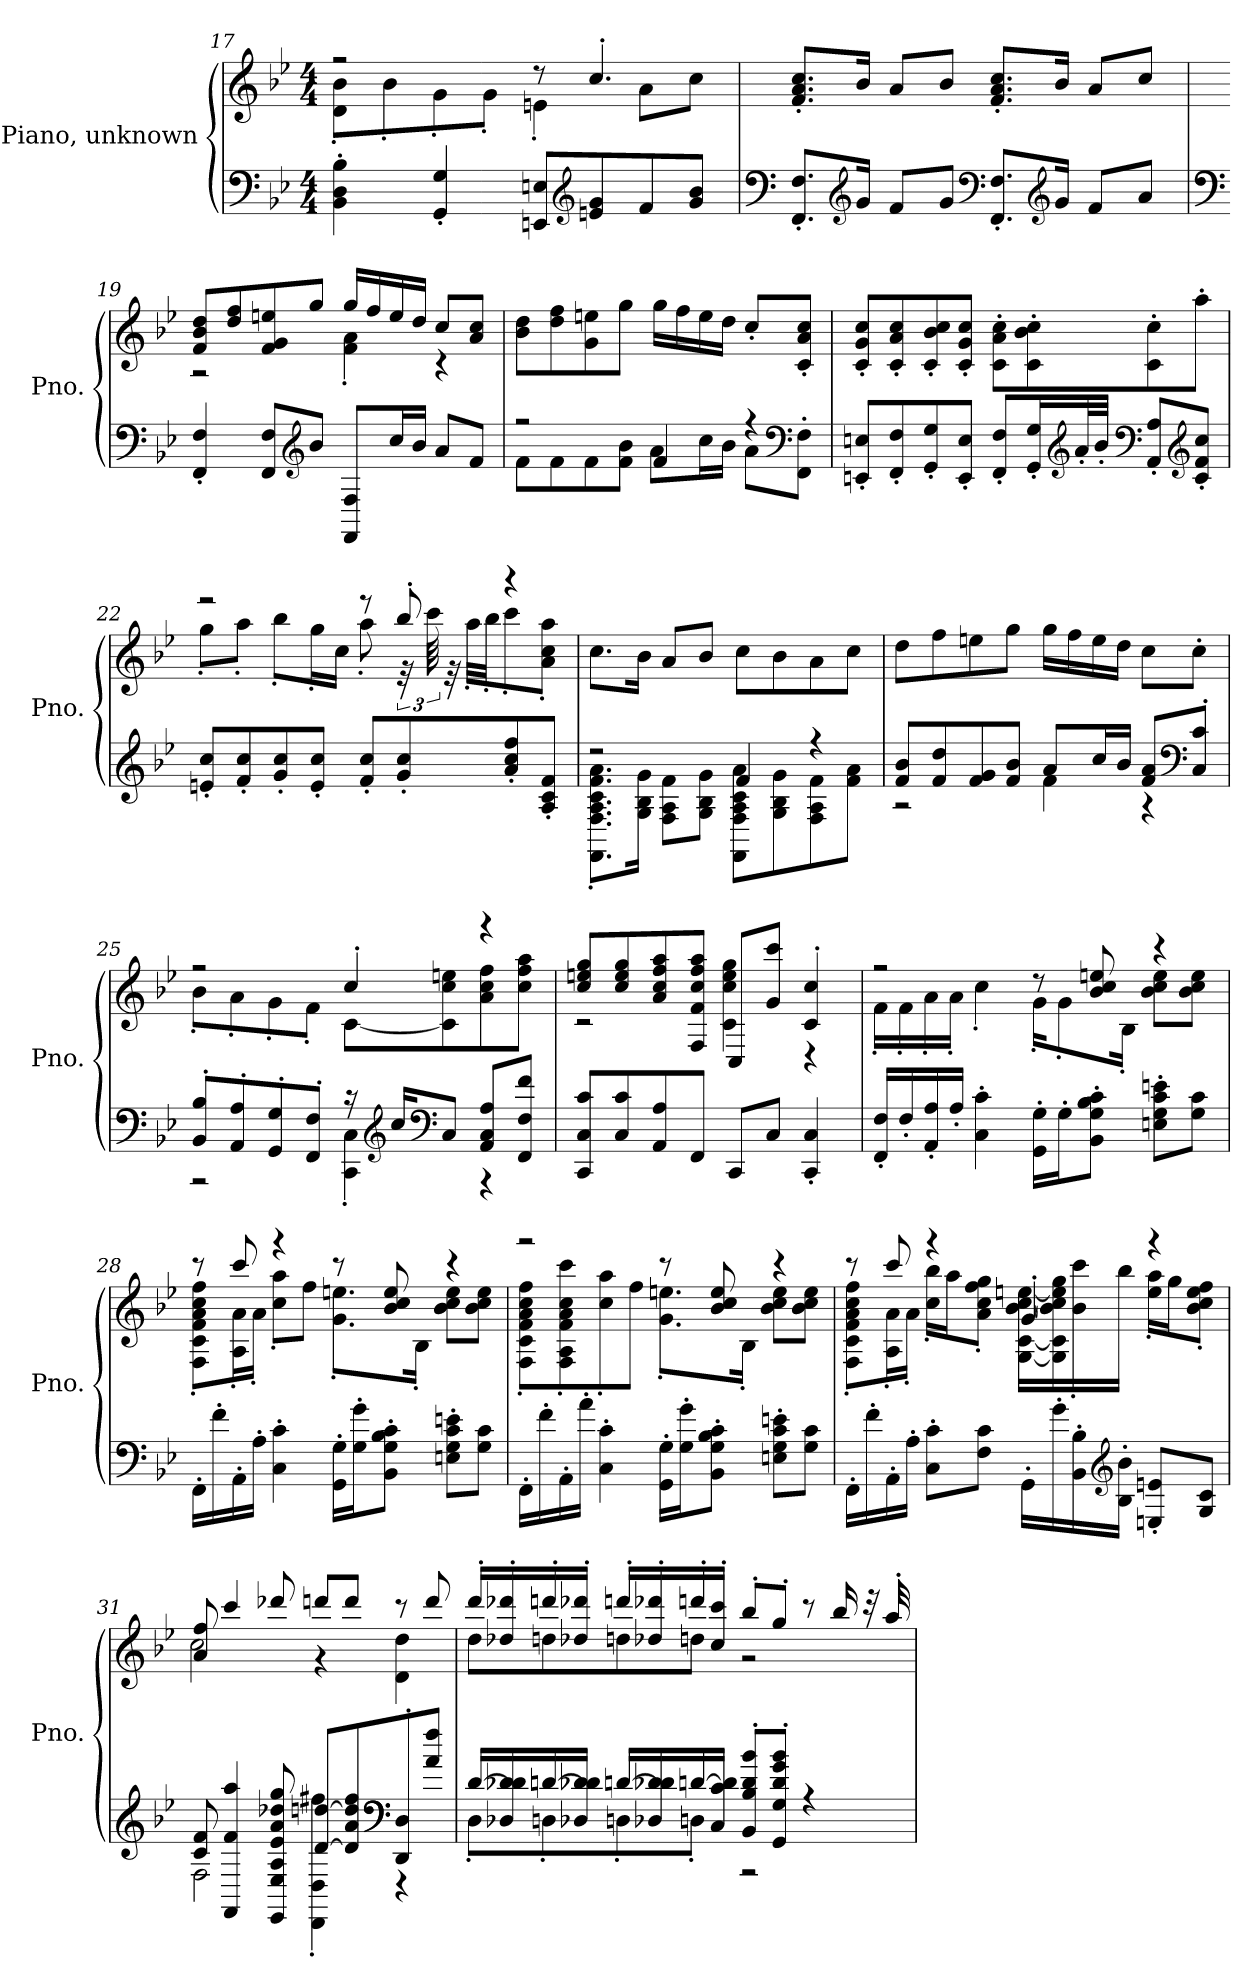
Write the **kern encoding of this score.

**kern	**kern
*part1	*part1
*staff2	*staff1
*I"Piano, unknown	*
*I'Pno.	*
*clefF4	*clefG2
*k[b-e-]	*k[b-e-]
*M4/4	*M4/4
=17	=17
*	*^
4BB-\' 4D\' 4B-\'	2r	8d\' 8b-\'L
.	.	8b-'\
4GG/' 4G/'	.	8g'\
.	.	8g'\J
8EEn/ 8En/L	8r	4en'\
*clefG2	*	*
8en/ 8g/	4.cc'/	.
8f/	.	8a\L
8g/ 8b-/J	.	8cc\J
*	*v	*v
!!LO:PB:g=z
=18	=18
*clefF4	*
8.FF/' 8.F/'L	8.f/' 8.a/' 8.cc/'L
*clefG2	*
16g/Jk	16b-/Jk
8f/L	8a/L
8g/J	8b-/J
*clefF4	*
8.FF/' 8.F/'L	8.f/' 8.a/' 8.cc/'L
*clefG2	*
16g/Jk	16b-/Jk
8f/L	8a/L
8a/J	8cc/J
=19	=19
*clefF4	*
*	*^
4FF/' 4F/'	8f/ 8b-/ 8dd/L	2r
.	8dd/ 8ff/	.
8FF/ 8F/L	8f/ 8g/ 8een/	.
*clefG2	*	*
8b-/J	8gg/J	.
8FF/ 8F/L	16gg/LL	4f\' 4a\'
.	16ff/	.
16cc/L	16ee/	.
16b-/JJ	16dd/JJ	.
8a/L	8cc/L	4r
8f/J	8a/ 8cc/J	.
*	*v	*v
=20	=20
*^	*
2r	8f\L	8b-\ 8dd\L
.	8f\	8dd\ 8ff\
.	8f\	8g\ 8een\
.	8f\ 8b-\J	8gg\J
4f/	8a\L	16gg\LL
.	.	16ff\
.	16cc\L	16ee\
.	16b-\JJ	16dd\JJ
4r	8a\L	8cc'/L
*clefF4	*	*
.	8FF\' 8F\'J	8c/' 8a/' 8cc/'J
*v	*v	*
!!LO:LB:g=z
=21	=21
8EEn/' 8En/'L	8c/' 8g/' 8cc/'L
8FF/' 8F/'	8c/' 8a/' 8cc/'
8GG/' 8G/'	8c/' 8b-/' 8cc/'
8EE/' 8E/'J	8c/' 8g/' 8cc/'J
8FF/' 8F/'L	8c\' 8a\' 8cc\'L
16GG/' 16G/'L	8c\' 8b-\' 8cc\'
*clefG2	*
32a'/L	.
32b-'/JJJ	.
*clefF4	*
8AA/' 8A/'L	8c\' 8cc\'
*clefG2	*
8c/' 8f/' 8cc/'J	8aa'\J
=22	=22
*	*^
8en/' 8cc/'L	2r	8gg'\L
8f/' 8cc/'	.	8aa'\J
8g/' 8cc/'	.	8bb-'\L
8e/' 8cc/'J	.	16gg'\L
.	.	16cc\JJ
8f/' 8cc/'L	8r	8aa'\
8g/' 8cc/'	8bb-'/	48r
.	.	96ccc\
.	.	32r
.	.	32aa'\LLL
.	.	32bb-'\JJ
8a/' 8cc/' 8ff/'	4r	8ccc'\
8A/' 8c/' 8f/'J	.	8a\' 8cc\' 8aa\'J
*	*v	*v
!!LO:LB:g=z
=23	=23
*^	*
2r	8.FF\' 8.F\' 8.A\' 8.c\' 8.f\' 8.a\'L	8.cc\L
.	16G\ 16B-\ 16g\Jk	16b-\Jk
.	8F\ 8A\ 8f\L	8a/L
.	8G\ 8B-\ 8g\J	8b-/J
4f/	8FF\ 8F\ 8A\ 8c\ 8a\L	8cc\L
.	8G\ 8B-\ 8g\	8b-\
4r	8F\ 8A\ 8f\	8a\
.	8f\ 8a\J	8cc\J
=24	=24	=24
8f/ 8b-/L	2r	8dd\L
8f/ 8dd/	.	8ff\
8f/ 8g/	.	8een\
8f/ 8b-/J	.	8gg\J
8a/L	4f\	16gg\LL
.	.	16ff\
16cc/L	.	16ee\
16b-/JJ	.	16dd\JJ
8f/ 8a/L	4r	8cc\L
*clefF4	*	*
8C/' 8c/'J	.	8cc'\J
=25	=25	=25
*	*	*^
8BB-/' 8B-/'L	2r	2r	8b-'\L
8AA/' 8A/'	.	.	8a'\
8GG/' 8G/'	.	.	8g'\
8FF/' 8F/'J	.	.	8f'\J
16r	4CC\' 4C\'	4cc'/	[8c\L
*clefG2	*	*	*
16cc/KL	.	.	.
*clefF4	*	*	*
8C/J	.	.	8c\] 8cc\ 8een\
8AA/ 8C/ 8A/L	4r	4r	8a\ 8cc\ 8ff\
8FF/ 8F/ 8f/J	.	.	8cc\ 8ff\ 8aa\J
*v	*v	*	*
!!LO:LB:g=z	!!
=26	=26	=26
8CC/ 8C/ 8c/L	8cc/ 8een/ 8gg/L	2r
8C/ 8c/	8cc/ 8ee/ 8gg/	.
8AA/ 8A/	8a/ 8cc/ 8ff/ 8aa/	.
8FF/J	8F/ 8f/ 8cc/ 8ff/ 8aa/J	.
8CC/L	8C/L	4c\ 4cc\ 4ee\ 4gg\
8C/J	8g/ 8ccc/J	.
4CC/' 4C/'	4c/' 4cc/'	4r
=27	=27	=27
16FF/' 16F/'LL	2r	16f'\LL
16F'/	.	16f'\
16AA/' 16A/'	.	16a'\
16A'/JJ	.	16a'\JJ
4C\' 4c\'	.	4cc'\
16GG\' 16G\'LL	8r	16g'\KL
16G'\J	.	8g'\
8BB-\' 8G\' 8B-\' 8c\'J	8b-/ 8cc/ 8een/	.
.	.	16B-'\Jk
8En\' 8G\' 8c\' 8en\'L	4r	8b-\ 8cc\ 8ee\L
8G\ 8c\J	.	8b-\ 8cc\ 8ee\J
=28	=28	=28
16FF'\LL	8r	8F\' 8c\' 8f\' 8a\' 8cc\' 8ff\'L
16f'\	.	.
16AA'\	8ccc/	16A\' 16a\'L
16A'\JJ	.	16a'\JJ
4C\' 4c\'	4r	8cc\' 8aa\'L
.	.	8ff\J
16GG\' 16G\'LL	8r	8.g\' 8.een\'L
16G\' 16g\'J	.	.
8BB-\' 8G\' 8B-\' 8c\'J	8b-/ 8cc/ 8ee/	.
.	.	16B-'\Jk
8En\' 8G\' 8c\' 8en\'L	4r	8b-\ 8cc\ 8ee\L
8G\ 8c\J	.	8b-\ 8cc\ 8ee\J
!!LO:LB:g=z	!!
=29	=29	=29
16FF'\LL	2r	8F\' 8c\' 8f\' 8a\' 8cc\' 8ff\'L
16f'\	.	.
16AA'\	.	8F\' 8A\' 8f\' 8a\' 8cc\' 8ccc\'
16a'\JJ	.	.
4C\' 4c\'	.	8cc\' 8aa\'
.	.	8ff\J
16GG\' 16G\'LL	8r	8.g\' 8.een\'L
16G\' 16g\'J	.	.
8BB-\' 8G\' 8B-\' 8c\'J	8b-/ 8cc/ 8ee/	.
.	.	16B-'\Jk
8En\' 8G\' 8c\' 8en\'L	4r	8b-\ 8cc\ 8ee\L
8G\ 8c\J	.	8b-\ 8cc\ 8ee\J
=30	=30	=30
16FF'\LL	8r	8F\' 8c\' 8f\' 8a\' 8cc\' 8ff\'L
16f'\	.	.
16AA'\	8ccc/	16A\' 16a\'L
16A'\JJ	.	16a'\JJ
8C\' 8c\'L	4r	16cc\' 16bb-\'LL
.	.	16aa\J
8F\ 8c\J	.	8a\' 8cc\' 8ff\' 8gg\'J
16GG'\LL	4g'/	[16G\ [16c\ [16b-\ [16cc\ [16een\LL
16g'\	.	16G\] 16c\] 16b-\] 16cc\] 16ee\] 16gg\
16BB-\' 16B-\'	.	16b-\' 16ccc\'
*clefG2	*	*
16B-\' 16b-\'JJ	.	16bb-\JJ
8En/' 8en/'L	4r	16ee\' 16aa\'LL
.	.	16gg\J
8G/ 8c/J	.	8b-\' 8cc\' 8ee\' 8ff\'J
!!LO:LB:g=z	!!
=31	=31	=31
*^	*	*
8c/ 8f/	2F\	8a/ 8ff/	2cc\
4FF/ 4f/ 4aa/	.	4ccc/	.
8EE-/ 8E-/ 8A/ 8e-/ 8a/ 8dd-X/ 8gg/	.	8ddd-X/	.
[8d/ [8ddn/L	4DD\' 4D\' 4ff#X\'	8dddn/L	4r
8d/] 8a/ 8dd/] 8ff#/	.	8ddd/J	.
*clefF4	*	*	*
8DD/' 8D/'	4r	8r	4d\ 4dd\
8a/ 8ff#/J	.	8ddd/	.
=32	=32	=32	=32
[16d/LL	8D'\L	16ddd'/LL	8dd\L
16D-X/ 16d-X/ 16d/]	.	16dd-X/' 16ddd-X/'	.
[16dn/	8Dn'\	16dddn'/	8ddn\
16D-X/ 16d-X/ 16d/]JJ	.	16dd-X/' 16ddd-X/'JJ	.
[16dn/LL	8Dn'\	16dddn'/LL	8ddn\
16D-X/ 16d-X/ 16d/]	.	16dd-X/' 16ddd-X/'	.
[16dn/	8Dn'\J	16dddn'/	8ddn\J
16C/ 16c/ 16d/]JJ	.	16cc/' 16ccc/'JJ	.
8BB-/' 8B-/' 8d/' 8b-/'L	2r	8bb-'/L	2r
8GG/' 8G/' 8d/' 8g/' 8b-/'J	.	8gg'/J	.
4r	.	8r	.
.	.	16bb-/	.
.	.	32r	.
.	.	32aa'/	.
*v	*v	*	*
*	*v	*v
=	=
*-	*-
